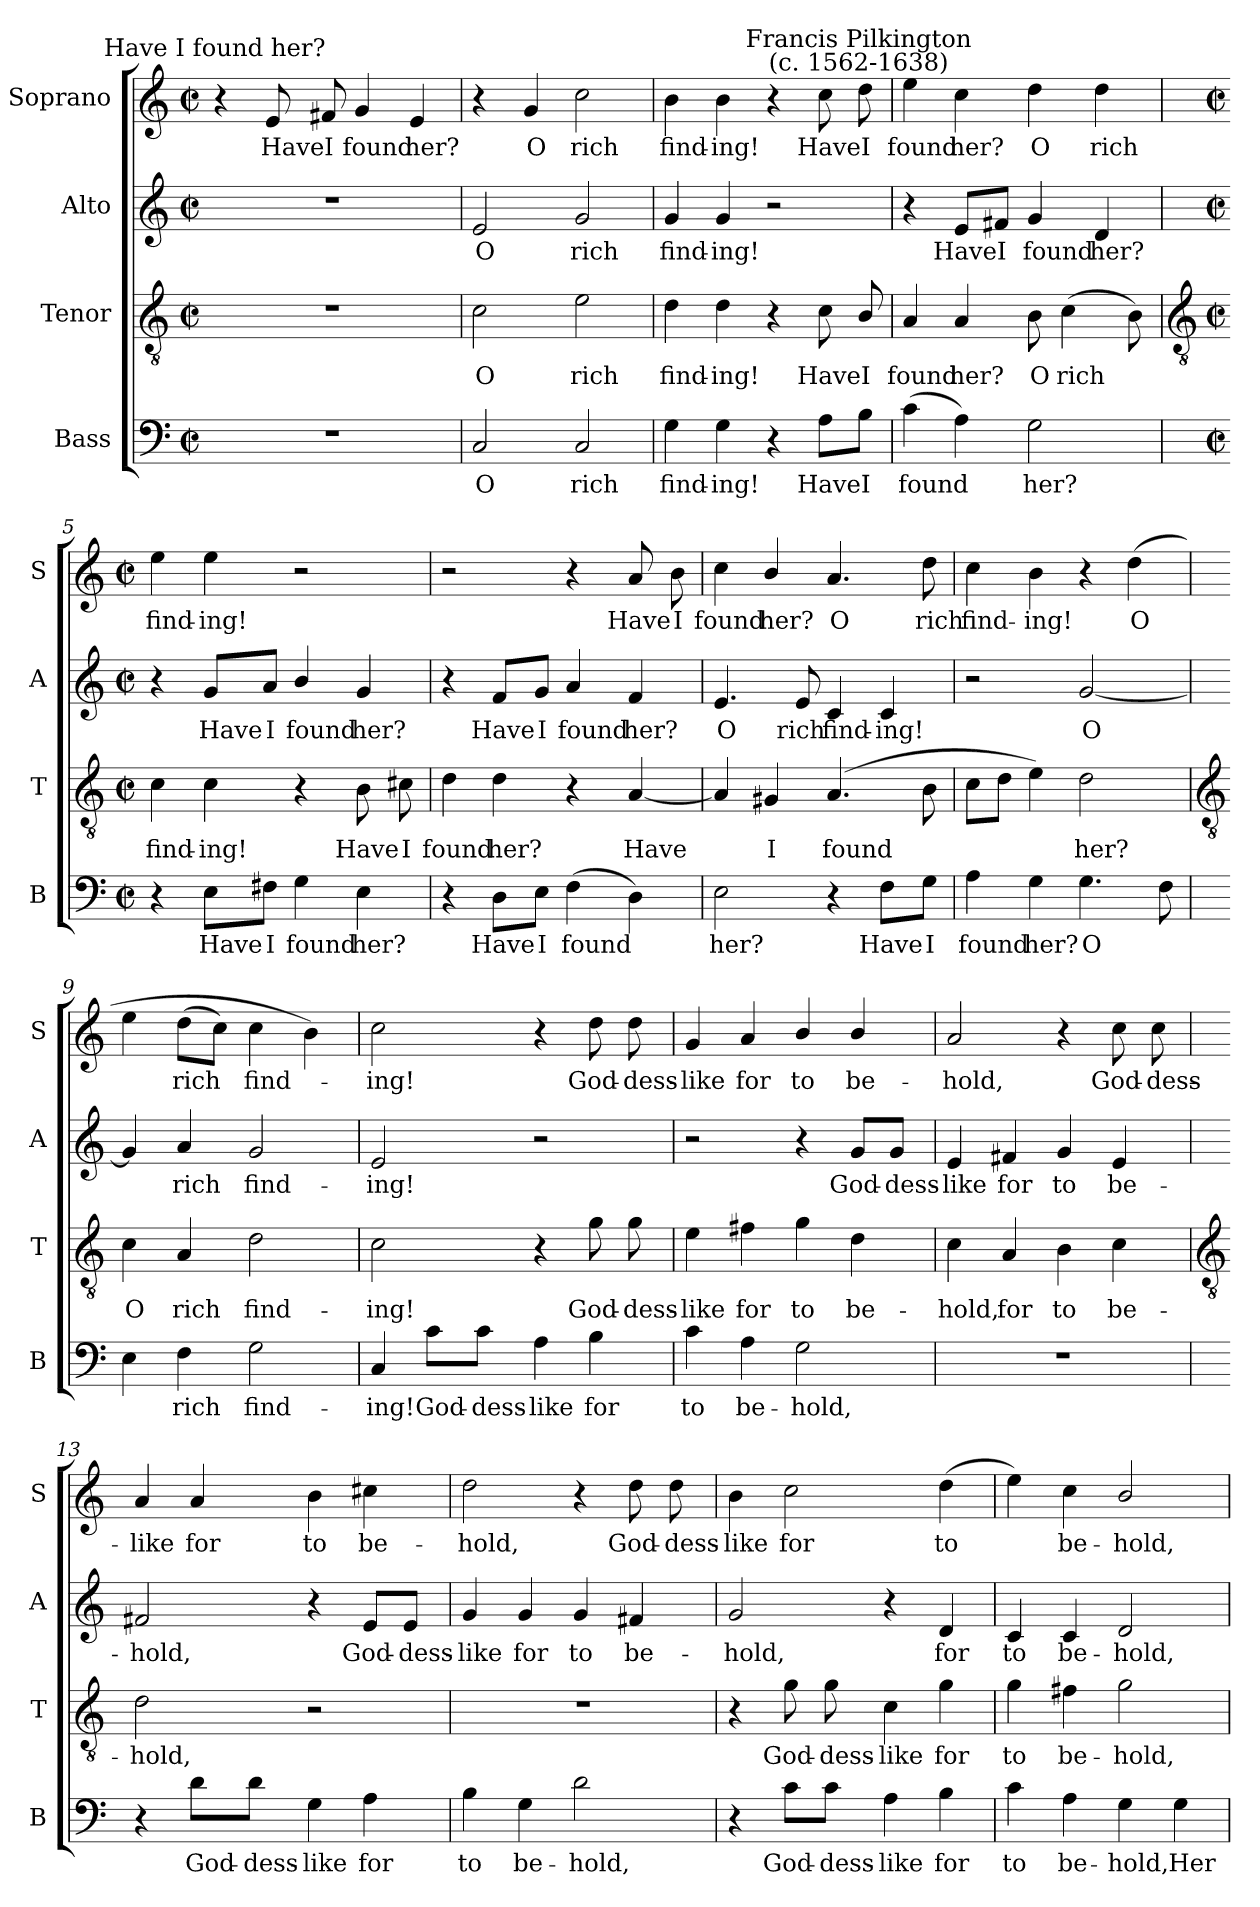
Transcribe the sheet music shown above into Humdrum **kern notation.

**kern	**text	**kern	**text	**kern	**text	**kern	**text
*part4	*part4	*part3	*part3	*part2	*part2	*part1	*part1
*staff4	*staff4	*staff3	*staff3	*staff2	*staff2	*staff1	*staff1
*I"Bass	*	*I"Tenor	*	*I"Alto	*	*I"Soprano	*
*I'B	*	*I'T	*	*I'A	*	*I'S	*
*clefF4	*	*clefGv2	*	*clefG2	*	*clefG2	*
*k[]	*	*k[]	*	*k[]	*	*k[]	*
*C:	*	*C:	*	*C:	*	*C:	*
*M2/2	*	*M2/2	*	*M2/2	*	*M2/2	*
*met(c|)	*	*met(c|)	*	*met(c|)	*	*met(c|)	*
=1	=1	=1	=1	=1	=1	=1	=1
!	!	!	!	!	!	!LO:TX:a:cj:t=Have I found her?	!
1r	.	1r	.	1r	.	4r	.
!	!	!	!	!	!	!	!LO:LY:b
.	.	.	.	.	.	8e	Have
!	!	!	!	!	!	!	!LO:LY:b
.	.	.	.	.	.	8f#X	I
!	!	!	!	!	!	!	!LO:LY:b
.	.	.	.	.	.	4g	found
!	!	!	!	!	!	!	!LO:LY:b
.	.	.	.	.	.	4e	her?
=2	=2	=2	=2	=2	=2	=2	=2
!	!LO:LY:b	!	!LO:LY:b	!	!LO:LY:b	!	!
2C	O	2c	O	2e	O	4r	.
!	!	!	!	!	!	!	!LO:LY:b
.	.	.	.	.	.	4g	O
!	!LO:LY:b	!	!LO:LY:b	!	!LO:LY:b	!	!LO:LY:b
2C	rich	2e	rich	2g	rich	2cc	rich
=3	=3	=3	=3	=3	=3	=3	=3
!	!LO:LY:b	!	!LO:LY:b	!	!LO:LY:b	!	!LO:LY:b
4G	find-	4d	find-	4g	find-	4b	find-
!	!LO:LY:b	!	!LO:LY:b	!	!LO:LY:b	!	!LO:LY:b
4G	-ing!	4d	-ing!	4g	-ing!	4b	-ing!
4r	.	4r	.	2r	.	4r	.
!	!LO:LY:b	!	!LO:LY:b	!	!	!	!LO:LY:b
8A\L	Have	8c	Have	.	.	8cc	Have
!	!	!	!	!	!	!LO:TX:a:cj:t=Francis Pilkington\n(c. 1562-1638)	!
!	!LO:LY:b	!	!LO:LY:b	!	!	!	!LO:LY:b
8B\J	I	8B/	I	.	.	8dd	I
=4	=4	=4	=4	=4	=4	=4	=4
!	!LO:LY:b	!	!LO:LY:b	!	!	!	!LO:LY:b
(>4c	found	4A	found	4r	.	4ee	found
!	!	!	!LO:LY:b	!	!LO:LY:b	!	!LO:LY:b
4A)	.	4A	her?	8e/L	Have	4cc	her?
!	!	!	!	!	!LO:LY:b	!	!
.	.	.	.	8f#X/J	I	.	.
!	!LO:LY:b	!	!LO:LY:b	!	!LO:LY:b	!	!LO:LY:b
2G	her?	8B	O	4g	found	4dd	O
!	!	!	!LO:LY:b	!	!	!	!
.	.	(>4c	rich	.	.	.	.
!	!	!	!	!	!LO:LY:b	!	!LO:LY:b
.	.	.	.	4d	her?	4dd	rich
.	.	8B)	.	.	.	.	.
!!LO:LB:g=z
=5	=5	=5	=5	=5	=5	=5	=5
*	*	*clefGv2	*	*	*	*	*
*M2/2	*	*M2/2	*	*M2/2	*	*M2/2	*
*met(c|)	*	*met(c|)	*	*met(c|)	*	*met(c|)	*
!	!	!	!LO:LY:b	!	!	!	!LO:LY:b
4r	.	4c	find-	4r	.	4ee	find-
!	!LO:LY:b	!	!LO:LY:b	!	!LO:LY:b	!	!LO:LY:b
8E\L	Have	4c	-ing!	8g/L	Have	4ee	-ing!
!	!LO:LY:b	!	!	!	!LO:LY:b	!	!
8F#X\J	I	.	.	8a/J	I	.	.
!	!LO:LY:b	!	!	!	!LO:LY:b	!	!
4G	found	4r	.	4b/	found	2r	.
!	!LO:LY:b	!	!LO:LY:b	!	!LO:LY:b	!	!
4E	her?	8B	Have	4g	her?	.	.
!	!	!	!LO:LY:b	!	!	!	!
.	.	8c#X	I	.	.	.	.
=6	=6	=6	=6	=6	=6	=6	=6
!	!	!	!LO:LY:b	!	!	!	!
4r	.	4d	found	4r	.	2r	.
!	!LO:LY:b	!	!LO:LY:b	!	!LO:LY:b	!	!
8D\L	Have	4d	her?	8f/L	Have	.	.
!	!LO:LY:b	!	!	!	!LO:LY:b	!	!
8E\J	I	.	.	8g/J	I	.	.
!	!LO:LY:b	!	!	!	!LO:LY:b	!	!
(>4F	found	4r	.	4a	found	4r	.
!	!	!	!LO:LY:b	!	!LO:LY:b	!	!LO:LY:b
4D)	.	[4A	Have	4f	her?	8a	Have
!	!	!	!	!	!	!	!LO:LY:b
.	.	.	.	.	.	8b	I
=7	=7	=7	=7	=7	=7	=7	=7
!	!LO:LY:b	!	!	!	!LO:LY:b	!	!LO:LY:b
2E	her?	4A]	.	4.e	O	4cc	found
!	!	!	!LO:LY:b	!	!	!	!LO:LY:b
.	.	4G#X	I	.	.	4b/	her?
!	!	!	!	!	!LO:LY:b	!	!
.	.	.	.	8e	rich	.	.
!	!	!	!LO:LY:b	!	!LO:LY:b	!	!LO:LY:b
4r	.	(>4.A	found	4c	find-	4.a	O
!	!LO:LY:b	!	!	!	!LO:LY:b	!	!
8F\L	Have	.	.	4c	-ing!	.	.
!	!LO:LY:b	!	!	!	!	!	!LO:LY:b
8G\J	I	8B	.	.	.	8dd	rich
=8	=8	=8	=8	=8	=8	=8	=8
!	!LO:LY:b	!	!	!	!	!	!LO:LY:b
4A	found	8cL	.	2r	.	4cc	find-
.	.	8dJ	.	.	.	.	.
!	!LO:LY:b	!	!	!	!	!	!LO:LY:b
4G	her?	4e)	.	.	.	4b	-ing!
!	!LO:LY:b	!	!LO:LY:b	!	!LO:LY:b	!	!
4.G	O	2d	her?	[2g	O	4r	.
!	!	!	!	!	!	!	!LO:LY:b
.	.	.	.	.	.	(>4dd	O
8F	.	.	.	.	.	.	.
!!LO:LB:g=z
=9	=9	=9	=9	=9	=9	=9	=9
*	*	*clefGv2	*	*	*	*	*
!	!	!	!LO:LY:b	!	!	!	!
4E	.	4c	O	4g]	.	4ee	.
!	!LO:LY:b	!	!LO:LY:b	!	!LO:LY:b	!	!LO:LY:b
4F	rich	4A	rich	4a	rich	(>8ddL	rich
.	.	.	.	.	.	8ccJ)	.
!	!LO:LY:b	!	!LO:LY:b	!	!LO:LY:b	!	!LO:LY:b
2G	find-	2d	find-	2g	find-	4cc	find-
.	.	.	.	.	.	4b)	.
=10	=10	=10	=10	=10	=10	=10	=10
!	!LO:LY:b	!	!LO:LY:b	!	!LO:LY:b	!	!LO:LY:b
4C	-ing!	2c	-ing!	2e	-ing!	2cc	ing!
!	!LO:LY:b	!	!	!	!	!	!
8c\L	God-	.	.	.	.	.	.
!	!LO:LY:b	!	!	!	!	!	!
8c\J	-dess-	.	.	.	.	.	.
!	!LO:LY:b	!	!	!	!	!	!
4A	-like	4r	.	2r	.	4r	.
!	!LO:LY:b	!	!LO:LY:b	!	!	!	!LO:LY:b
4B	for	8g	God-	.	.	8dd	God-
!	!	!	!LO:LY:b	!	!	!	!LO:LY:b
.	.	8g	-dess-	.	.	8dd	-dess-
=11	=11	=11	=11	=11	=11	=11	=11
!	!LO:LY:b	!	!LO:LY:b	!	!	!	!LO:LY:b
4c	to	4e	-like	2r	.	4g	-like
!	!LO:LY:b	!	!LO:LY:b	!	!	!	!LO:LY:b
4A	be-	4f#X	for	.	.	4a	for
!	!LO:LY:b	!	!LO:LY:b	!	!	!	!LO:LY:b
2G	-hold,	4g	to	4r	.	4b/	to
!	!	!	!LO:LY:b	!	!LO:LY:b	!	!LO:LY:b
.	.	4d	be-	8g/L	God-	4b/	be-
!	!	!	!	!	!LO:LY:b	!	!
.	.	.	.	8g/J	-dess-	.	.
=12	=12	=12	=12	=12	=12	=12	=12
!	!	!	!LO:LY:b	!	!LO:LY:b	!	!LO:LY:b
1r	.	4c	-hold,	4e	-like	2a	-hold,
!	!	!	!LO:LY:b	!	!LO:LY:b	!	!
.	.	4A	for	4f#X	for	.	.
!	!	!	!LO:LY:b	!	!LO:LY:b	!	!
.	.	4B	to	4g	to	4r	.
!	!	!	!LO:LY:b	!	!LO:LY:b	!	!LO:LY:b
.	.	4c	be-	4e	be-	8cc	God-
!	!	!	!	!	!	!	!LO:LY:b
.	.	.	.	.	.	8cc	-dess-
!!LO:LB:g=z
=13	=13	=13	=13	=13	=13	=13	=13
*	*	*clefGv2	*	*	*	*	*
!	!	!	!LO:LY:b	!	!LO:LY:b	!	!LO:LY:b
4r	.	2d	-hold,	2f#X	-hold,	4a	-like
!	!LO:LY:b	!	!	!	!	!	!LO:LY:b
8d\L	God-	.	.	.	.	4a	for
!	!LO:LY:b	!	!	!	!	!	!
8d\J	-dess-	.	.	.	.	.	.
!	!LO:LY:b	!	!	!	!	!	!LO:LY:b
4G	-like	2r	.	4r	.	4b	to
!	!LO:LY:b	!	!	!	!LO:LY:b	!	!LO:LY:b
4A	for	.	.	8e/L	God-	4cc#X	be-
!	!	!	!	!	!LO:LY:b	!	!
.	.	.	.	8e/J	-dess-	.	.
=14	=14	=14	=14	=14	=14	=14	=14
!	!LO:LY:b	!	!	!	!LO:LY:b	!	!LO:LY:b
4B	to	1r	.	4g	-like	2dd	-hold,
!	!LO:LY:b	!	!	!	!LO:LY:b	!	!
4G	be-	.	.	4g	for	.	.
!	!LO:LY:b	!	!	!	!LO:LY:b	!	!
2d	-hold,	.	.	4g	to	4r	.
!	!	!	!	!	!LO:LY:b	!	!LO:LY:b
.	.	.	.	4f#X	be-	8dd	God-
!	!	!	!	!	!	!	!LO:LY:b
.	.	.	.	.	.	8dd	-dess-
=15	=15	=15	=15	=15	=15	=15	=15
!	!	!	!	!	!LO:LY:b	!	!LO:LY:b
4r	.	4r	.	2g	-hold,	4b	-like
!	!LO:LY:b	!	!LO:LY:b	!	!	!	!LO:LY:b
8c\L	God-	8g	God-	.	.	2cc	for
!	!LO:LY:b	!	!LO:LY:b	!	!	!	!
8c\J	-dess-	8g	-dess-	.	.	.	.
!	!LO:LY:b	!	!LO:LY:b	!	!	!	!
4A	-like	4c	-like	4r	.	.	.
!	!LO:LY:b	!	!LO:LY:b	!	!LO:LY:b	!	!LO:LY:b
4B	for	4g	for	4d	for	(>4dd	to
=16	=16	=16	=16	=16	=16	=16	=16
!	!LO:LY:b	!	!LO:LY:b	!	!LO:LY:b	!	!
4c	to	4g	to	4c	to	4ee)	.
!	!LO:LY:b	!	!LO:LY:b	!	!LO:LY:b	!	!LO:LY:b
4A	be-	4f#X	be-	4c	be-	4cc	be-
!	!LO:LY:b	!	!LO:LY:b	!	!LO:LY:b	!	!LO:LY:b
4G	-hold,	2g	-hold,	2d	-hold,	2b/	-hold,
!	!LO:LY:b	!	!	!	!	!	!
4G	Her	.	.	.	.	.	.
=	=	=	=	=	=	=	=
*-	*-	*-	*-	*-	*-	*-	*-
